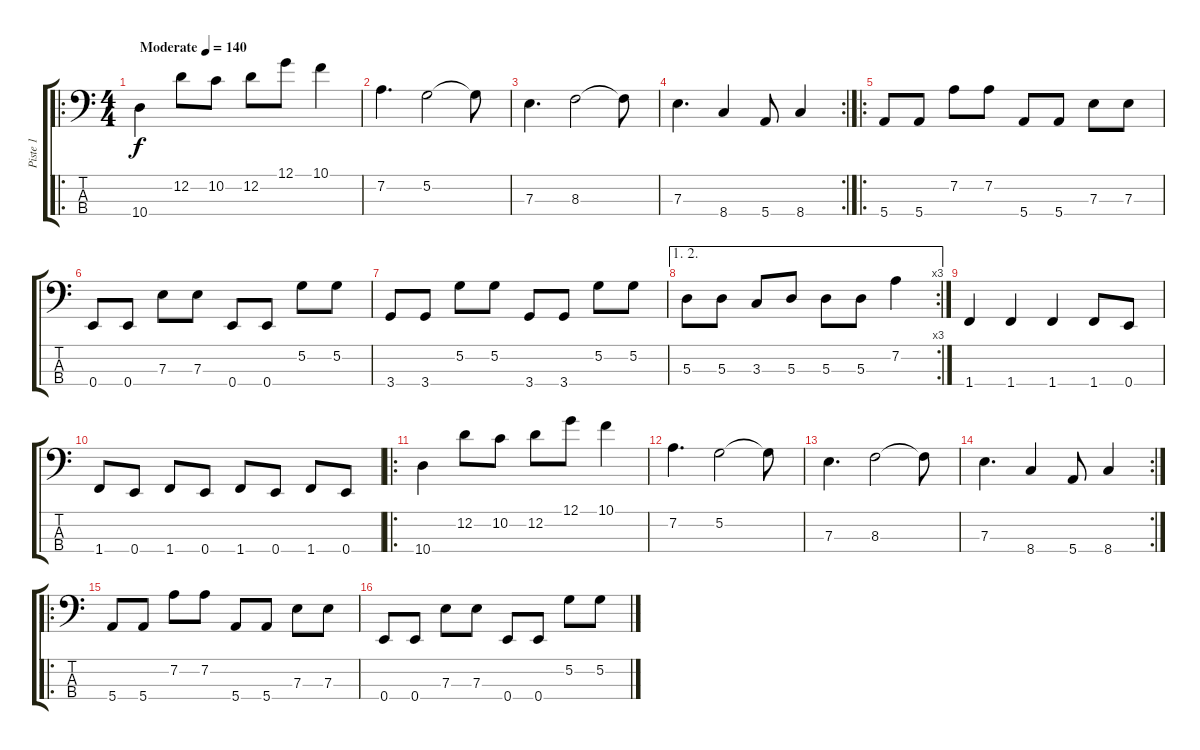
\track ("Piste 1" "Piste 1") {instrument electricbassfinger}
\staff {score tabs}
\tuning (G2 D2 A1 E1) {hide}
\ro
\ts (4 4)
\tempo (140 "Moderate")
\clef f4
\ks c
10.4.4{dy f instrument electricbassfinger} 12.2.8 10.2.8 12.2.8 12.1.8 10.1.4 |
7.2.4{d} 5.2.2 5.2{t}.8 |
7.3.4{d} 8.3.2 8.3{t}.8 |
\rc 2
7.3.4{d} 8.4.4 5.4.8 8.4.4 |
\ro
5.4.8 5.4.8 7.2.8 7.2.8 5.4.8 5.4.8 7.3.8 7.3.8 |
0.4.8 0.4.8 7.3.8 7.3.8 0.4.8 0.4.8 5.2.8 5.2.8 |
3.4.8 3.4.8 5.2.8 5.2.8 3.4.8 3.4.8 5.2.8 5.2.8 |
\ae (1 2)
\rc 3
5.3.8 5.3.8 3.3.8 5.3.8 5.3.8 5.3.8 7.2.4 |
1.4.4 1.4.4 1.4.4 1.4.8 0.4.8 |
1.4.8 0.4.8 1.4.8 0.4.8 1.4.8 0.4.8 1.4.8{beam Up} 0.4.8{beam Up} |
\ro
10.4.4 12.2.8 10.2.8 12.2.8 12.1.8 10.1.4 |
7.2.4{d} 5.2.2 5.2{t}.8 |
7.3.4{d} 8.3.2 8.3{t}.8 |
\rc 2
7.3.4{d} 8.4.4 5.4.8 8.4.4 |
\ro
5.4.8 5.4.8 7.2.8 7.2.8 5.4.8 5.4.8 7.3.8 7.3.8 |
0.4.8 0.4.8 7.3.8 7.3.8 0.4.8 0.4.8 5.2.8 5.2.8
